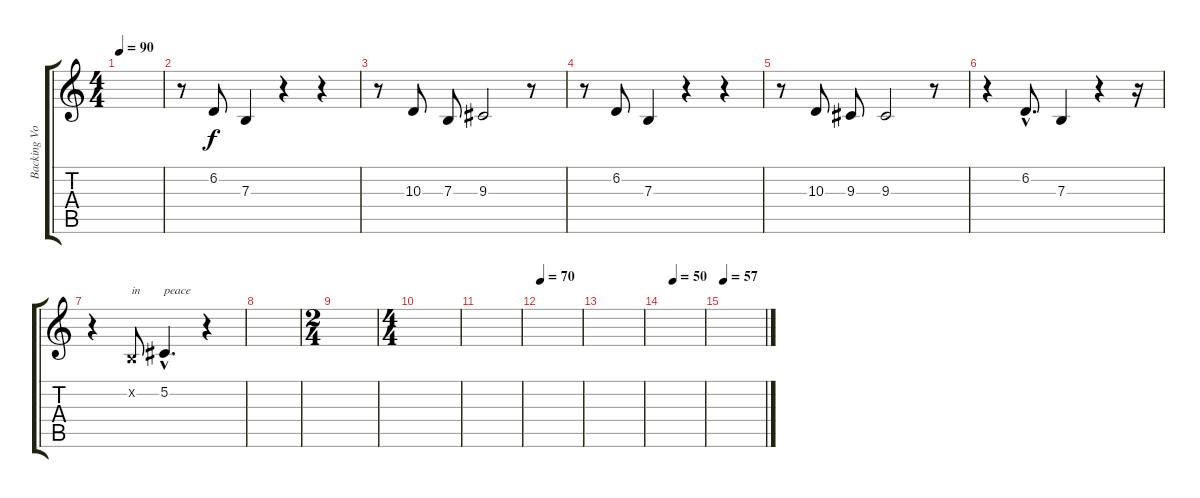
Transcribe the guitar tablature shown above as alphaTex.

\track ("Backing Vocals" "Backing Vo") {instrument tenorsax}
\staff {score tabs}
\tuning (Db4 Ab3 E3 B2 Gb2 Db2) {hide}
\ts (4 4)
\tempo 90
\clef g2
\ks c
|
r.8 6.2.8 7.3.4 r.4 r.4 |
r.8 10.3.8 7.3.8 9.3.2 r.8 |
r.8 6.2.8 7.3.4 r.4 r.4 |
r.8 10.3.8 9.3.8 9.3.2 r.8 |
r.4 6.2{hac}.8{d} 7.3.4 r.4 r.16 |
r.4 3.2{x}.8{txt "in"} 5.2{hac}.4{d txt "peace"} r.4 |
|
\ts (2 4)
|
\ts (4 4)
|
|
\tempo 70
|
|
\tempo (50 0.25)
|
\tempo 57
